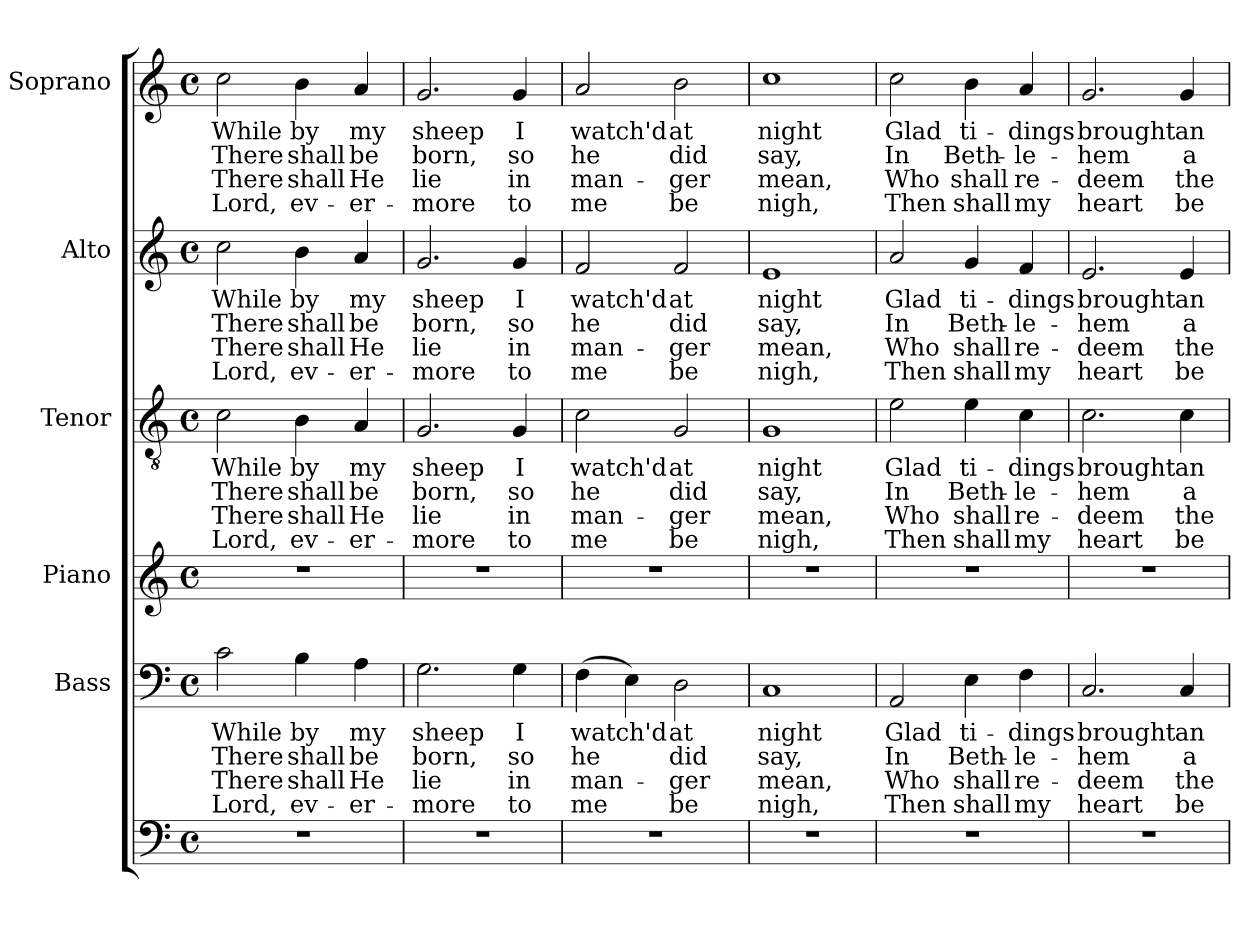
**kern	**kern	**text	**text	**text	**text	**kern	**kern	**text	**text	**text	**text	**kern	**text	**text	**text	**text	**kern	**text	**text	**text	**text
*part6	*part5	*part5	*part5	*part5	*part5	*part4	*part3	*part3	*part3	*part3	*part3	*part2	*part2	*part2	*part2	*part2	*part1	*part1	*part1	*part1	*part1
*staff6	*staff5	*staff5	*staff5	*staff5	*staff5	*staff4	*staff3	*staff3	*staff3	*staff3	*staff3	*staff2	*staff2	*staff2	*staff2	*staff2	*staff1	*staff1	*staff1	*staff1	*staff1
*	*I"Bass	*	*	*	*	*I"Piano	*I"Tenor	*	*	*	*	*I"Alto	*	*	*	*	*I"Soprano	*	*	*	*
*	*	*	*	*	*	*I'Pno	*	*	*	*	*	*	*	*	*	*	*I'Pno	*	*	*	*
*clefF4	*clefF4	*	*	*	*	*clefG2	*clefGv2	*	*	*	*	*clefG2	*	*	*	*	*clefG2	*	*	*	*
*k[]	*k[]	*	*	*	*	*k[]	*k[]	*	*	*	*	*k[]	*	*	*	*	*k[]	*	*	*	*
*C:	*C:	*	*	*	*	*C:	*C:	*	*	*	*	*C:	*	*	*	*	*C:	*	*	*	*
*M4/4	*M4/4	*	*	*	*	*M4/4	*M4/4	*	*	*	*	*M4/4	*	*	*	*	*M4/4	*	*	*	*
*met(c)	*met(c)	*	*	*	*	*met(c)	*met(c)	*	*	*	*	*met(c)	*	*	*	*	*met(c)	*	*	*	*
=1	=1	=1	=1	=1	=1	=1	=1	=1	=1	=1	=1	=1	=1	=1	=1	=1	=1	=1	=1	=1	=1
1r	2c\	While	There	There	Lord,	1r	2c\	While	There	There	Lord,	2cc\	While	There	There	Lord,	2cc\	While	There	There	Lord,
.	4B\	by	shall	shall	ev-	.	4B\	by	shall	shall	ev-	4b\	by	shall	shall	ev-	4b\	by	shall	shall	ev-
.	4A\	my	be	He	-er-	.	4A/	my	be	He	-er-	4a/	my	be	He	-er-	4a/	my	be	He	-er-
=2	=2	=2	=2	=2	=2	=2	=2	=2	=2	=2	=2	=2	=2	=2	=2	=2	=2	=2	=2	=2	=2
1r	2.G\	sheep	born,	lie	-more	1r	2.G/	sheep	born,	lie	-more	2.g/	sheep	born,	lie	-more	2.g/	sheep	born,	lie	-more
.	4G\	I	so	in	to	.	4G/	I	so	in	to	4g/	I	so	in	to	4g/	I	so	in	to
=3	=3	=3	=3	=3	=3	=3	=3	=3	=3	=3	=3	=3	=3	=3	=3	=3	=3	=3	=3	=3	=3
1r	(4F\	watch'd	he	man-	me	1r	2c\	watch'd	he	man-	me	2f/	watch'd	he	man-	me	2a/	watch'd	he	man-	me
.	4E\)	.	.	.	.	.	.	.	.	.	.	.	.	.	.	.	.	.	.	.	.
.	2D\	at	did	-ger	be	.	2G/	at	did	-ger	be	2f/	at	did	-ger	be	2b\	at	did	-ger	be
=4	=4	=4	=4	=4	=4	=4	=4	=4	=4	=4	=4	=4	=4	=4	=4	=4	=4	=4	=4	=4	=4
1r	1C	night	say,	mean,	nigh,	1r	1G	night	say,	mean,	nigh,	1e	night	say,	mean,	nigh,	1cc	night	say,	mean,	nigh,
=5	=5	=5	=5	=5	=5	=5	=5	=5	=5	=5	=5	=5	=5	=5	=5	=5	=5	=5	=5	=5	=5
1r	2AA/	Glad	In	Who	Then	1r	2e\	Glad	In	Who	Then	2a/	Glad	In	Who	Then	2cc\	Glad	In	Who	Then
.	4E\	ti-	Beth-	shall	shall	.	4e\	ti-	Beth-	shall	shall	4g/	ti-	Beth-	shall	shall	4b\	ti-	Beth-	shall	shall
.	4F\	-dings	-le-	re-	my	.	4c\	-dings	-le-	re-	my	4f/	-dings	-le-	re-	my	4a/	-dings	-le-	re-	my
=6	=6	=6	=6	=6	=6	=6	=6	=6	=6	=6	=6	=6	=6	=6	=6	=6	=6	=6	=6	=6	=6
1r	2.C/	brought	-hem	-deem	heart	1r	2.c\	brought	-hem	-deem	heart	2.e/	brought	-hem	-deem	heart	2.g/	brought	-hem	-deem	heart
.	4C/	an	a	the	be	.	4c\	an	a	the	be	4e/	an	a	the	be	4g/	an	a	the	be
=	=	=	=	=	=	=	=	=	=	=	=	=	=	=	=	=	=	=	=	=	=
*-	*-	*-	*-	*-	*-	*-	*-	*-	*-	*-	*-	*-	*-	*-	*-	*-	*-	*-	*-	*-	*-
